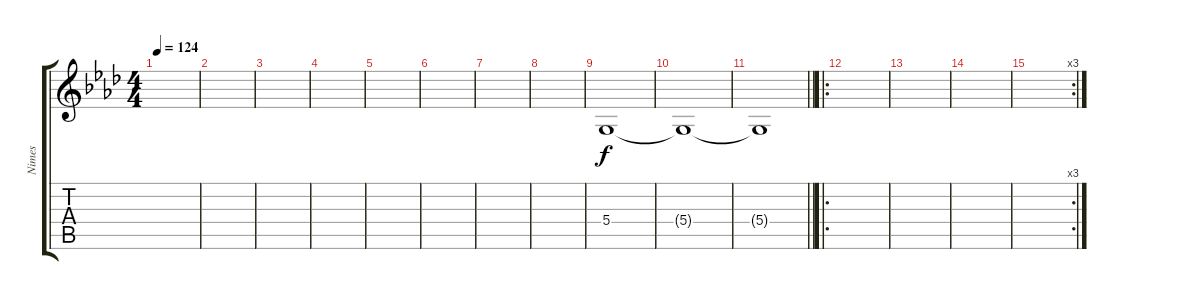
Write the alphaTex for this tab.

\track ("Nimes" "Nimes") {instrument applause}
\staff {score tabs}
\tuning (E4 B3 G3 D3 A2 E2) {hide}
\ts (4 4)
\tempo 124
\clef g2
\ks ab
|
|
|
|
|
|
|
|
5.4.1 |
5.4{t}.1 |
\barLineRight lightlight
5.4{t}.1 |
\ro
|
|
|
\rc 3
